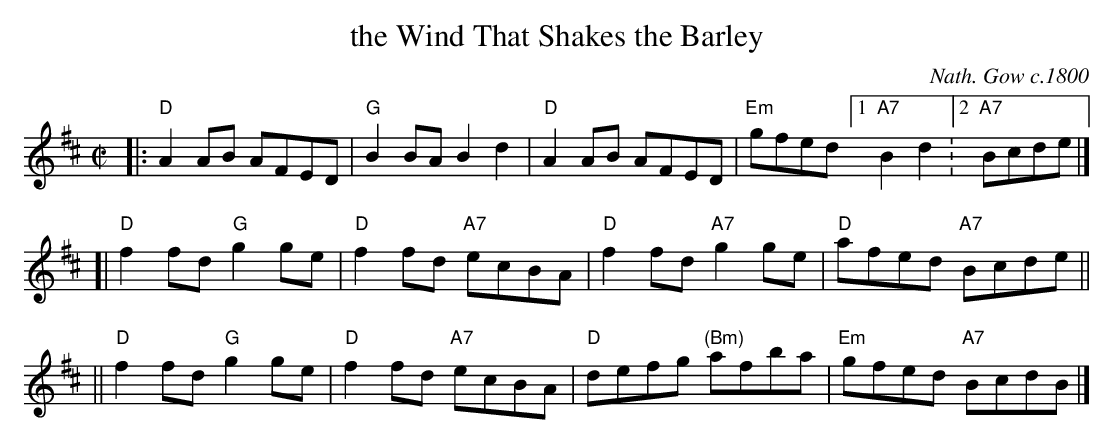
X:1
T: the Wind That Shakes the Barley
O: Nath. Gow c.1800
M: C|
L: 1/8
K: D
|: "D"A2AB AFED | "G"B2BA B2d2 | "D"A2AB AFED | "Em"gfed [1 "A7"B2d2 :[2 "A7"Bcde |]
[| "D"f2fd "G"g2ge | "D"f2fd "A7"ecBA | "D"f2fd "A7"g2ge | "D"afed "A7"Bcde ||
|| "D"f2fd "G"g2ge | "D"f2fd "A7"ecBA | "D"defg "(Bm)"afba | "Em"gfed "A7"BcdB |]
